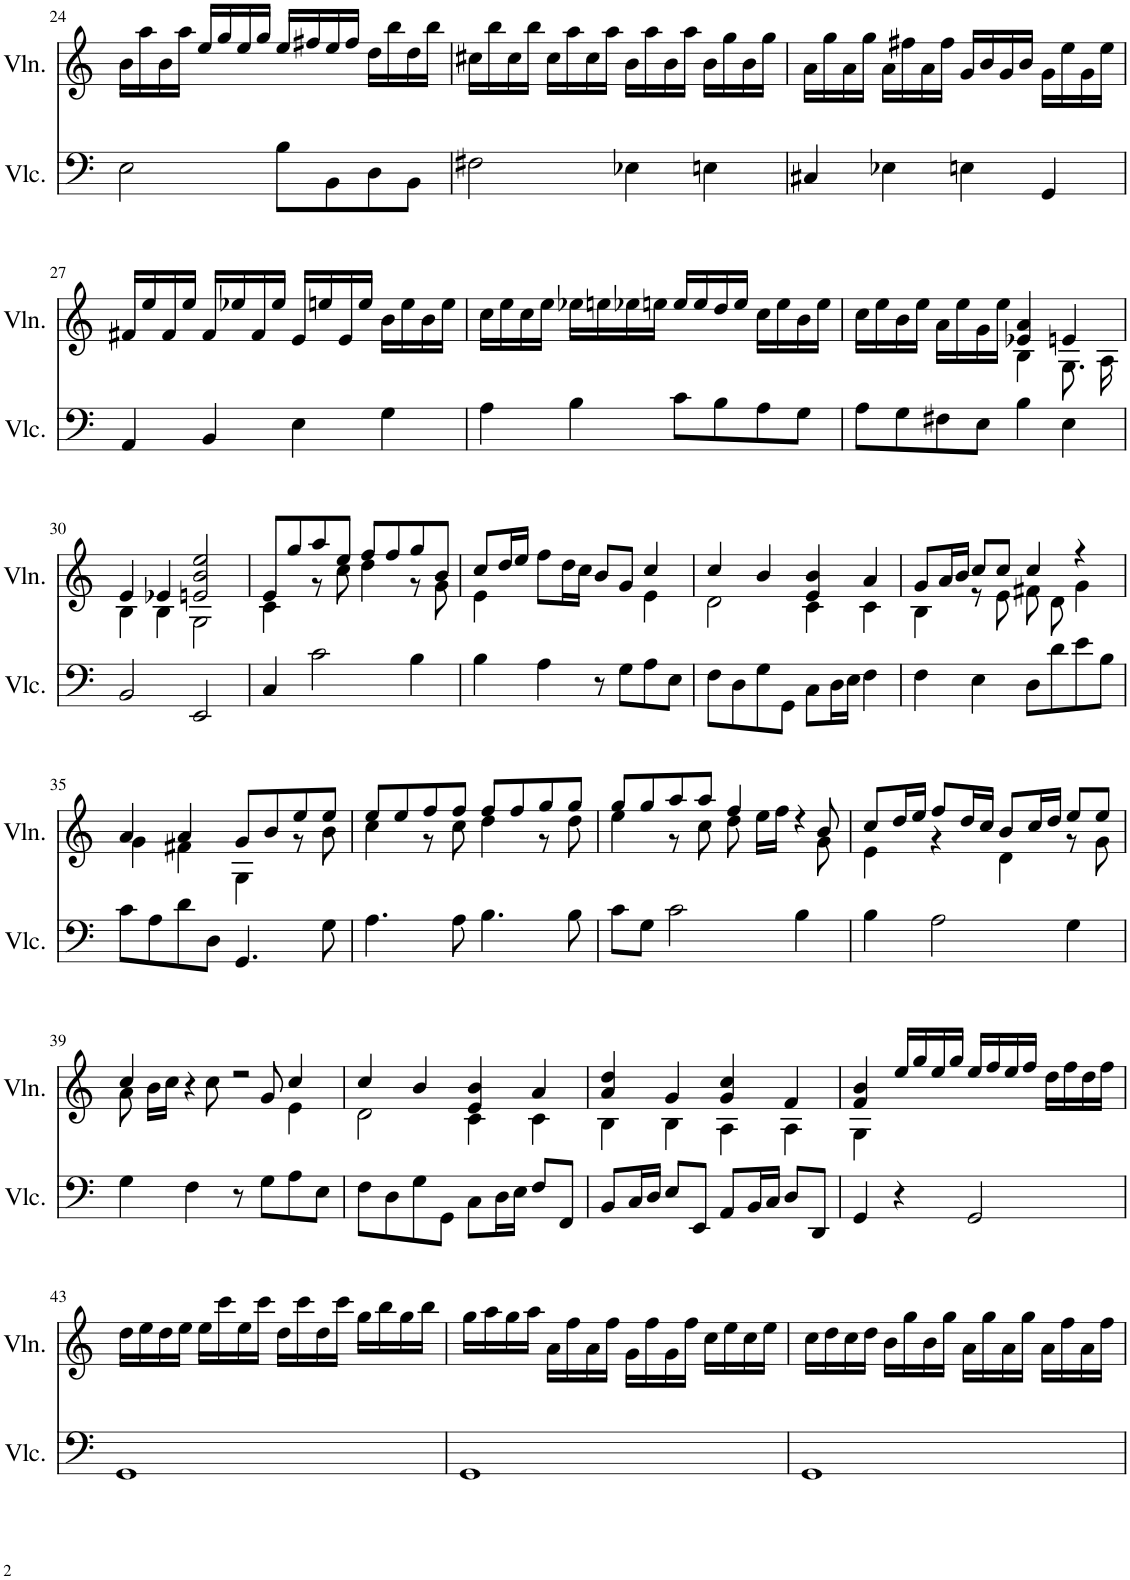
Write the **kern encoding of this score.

**kern	**kern
*part2	*part1
*staff2	*staff1
*I"Violoncello	*I"Violin
*I'Vlc.	*I'Vln.
!!LO:PB:g=z
*clefF4	*clefG2
*k[]	*k[]
*M4/4	*M4/4
*met(c)	*met(c)
=24	=24
2E\	16b\LL
.	16aa\
.	16b\
.	16aa\JJ
.	16ee/LL
.	16gg/
.	16ee/
.	16gg/JJ
8B\L	16ee/LL
.	16ff#X/
8BB\	16ee/
.	16ff#/JJ
8D\	16dd\LL
.	16bb\
8BB\J	16dd\
.	16bb\JJ
=25	=25
2F#X\	16cc#X\LL
.	16bb\
.	16cc#\
.	16bb\JJ
.	16cc#\LL
.	16aa\
.	16cc#\
.	16aa\JJ
4E-X\	16b\LL
.	16aa\
.	16b\
.	16aa\JJ
4En\	16b\LL
.	16gg\
.	16b\
.	16gg\JJ
=26	=26
4C#X/	16a\LL
.	16gg\
.	16a\
.	16gg\JJ
4E-X\	16a\LL
.	16ff#X\
.	16a\
.	16ff#\JJ
4En\	16g/LL
.	16b/
.	16g/
.	16b/JJ
4GG/	16g\LL
.	16ee\
.	16g\
.	16ee\JJ
!!LO:LB:g=z
=27	=27
4AA/	16f#X/LL
.	16ee/
.	16f#/
.	16ee/JJ
4BB/	16f#/LL
.	16ee-X/
.	16f#/
.	16ee-/JJ
4E\	16e/LL
.	16een/
.	16e/
.	16ee/JJ
4G\	16b\LL
.	16ee\
.	16b\
.	16ee\JJ
=28	=28
4A\	16cc\LL
.	16ee\
.	16cc\
.	16ee\JJ
4B\	16ee-X\LL
.	16een\
.	16ee-X\
.	16een\JJ
8c\L	16ee/LL
.	16ee/
8B\	16dd/
.	16ee/JJ
8A\	16cc\LL
.	16ee\
8G\J	16b\
.	16ee\JJ
=29	=29
*	*^
8A\L	16cc\LL	2ryy
.	16ee\	.
8G\	16b\	.
.	16ee\JJ	.
8F#X\	16a\LL	.
.	16ee\	.
8E\J	16g\	.
.	16ee\JJ	.
4B\	4e-X/ 4a/	4B\
4E\	4en/	8.G\
.	.	8ryy
16ryy	16A\	.
!!LO:LB:g=z	!!
=30	=30	=30
2BB/	4e/	4B\
.	4e-X/	4B\
2EE/	2en/ 2b/ 2ee/	2G\
=31	=31	=31
4C/	8e/L	4c\
.	8gg/	.
2c\	8aa/	8r
.	8ee/J	8cc\
.	8ff/L	4dd\
.	8ff/	.
4B\	8gg/	8r
.	8b/J	8g\
=32	=32	=32
4B\	8cc/L	4e\
.	16dd/L	.
.	16ee/JJ	.
4A\	8ff\L	2ryy
.	16dd\L	.
.	16cc\JJ	.
8r	8b/L	.
8G\L	8g/J	.
8A\	4cc/	4e\
8E\J	.	.
=33	=33	=33
8F\L	4cc/	2d\
8D\	.	.
8G\	4b/	.
8GG\J	.	.
8C\L	4e/ 4b/	4c\
16D\L	.	.
16E\JJ	.	.
4F\	4a/	4c\
=34	=34	=34
4F\	8g/L	4B\
.	16a/L	.
.	16b/JJ	.
4E\	8cc/L	8r
.	8cc/J	8e\
8D\L	4cc/	8f#X\
8d\	.	8ryy
8e\	8d\	4g\
8B\J	4r	.
8ryy	.	8ryy
!!LO:LB:g=z	!!
=35	=35	=35
8c\L	4a/	4g\
8A\	.	.
8d\	4a/	4f#X\
8D\J	.	.
4.GG/	8g/L	4G\
.	8b/	.
.	8ee/	8r
8G\	8ee/J	8b\
=36	=36	=36
4.A\	8ee/L	4cc\
.	8ee/	.
.	8ff/	8r
8A\	8ff/J	8cc\
4.B\	8ff/L	4dd\
.	8ff/	.
.	8gg/	8r
8B\	8gg/J	8dd\
=37	=37	=37
8c\L	8gg/L	4ee\
8G\J	8gg/	.
2c\	8aa/	8r
.	8aa/J	8cc\
.	4ff/	8dd\
.	.	4ryy
4B\	16ee\LL	.
.	16ff\JJ	.
.	4r	8g\
4ryy	.	4ryy
.	8b/	.
=38	=38	=38
4B\	8cc/L	4e\
.	16dd/L	.
.	16ee/JJ	.
2A\	8ff/L	4r
.	16dd/L	.
.	16cc/JJ	.
.	8b/L	4d\
.	16cc/L	.
.	16dd/JJ	.
4G\	8ee/L	8r
.	8ee/J	8g\
!!LO:LB:g=z	!!
=39	=39	=39
4G\	4cc/	8a\
.	.	8ryy
*	*v	*v
4F\	16b\LL
.	16cc\JJ
.	4r
8r	.
8G\L	8cc\
*	*^
8A\	2r	4e\
8E\J	.	.
2ryy	.	2ryy
.	8g/	.
.	4cc/	.
8ryy	.	8ryy
=40	=40	=40
8F\L	4cc/	2d\
8D\	.	.
8G\	4b/	.
8GG\J	.	.
8C\L	4e/ 4b/	4c\
16D\L	.	.
16E\JJ	.	.
8F/L	4a/	4c\
8FF/J	.	.
=41	=41	=41
8BB/L	4a/ 4dd/	4B\
16C/L	.	.
16D/JJ	.	.
8E/L	4g/	4B\
8EE/J	.	.
8AA/L	4g/ 4cc/	4A\
16BB/L	.	.
16C/JJ	.	.
8D/L	4f/	4A\
8DD/J	.	.
=42	=42	=42
4GG/	4f/ 4b/	4G\
4r	16ee/LL	2.ryy
.	16gg/	.
.	16ee/	.
.	16gg/JJ	.
2GG/	16ee/LL	.
.	16ff/	.
.	16ee/	.
.	16ff/JJ	.
.	16dd\LL	.
.	16ff\	.
.	16dd\	.
.	16ff\JJ	.
*	*v	*v
!!LO:LB:g=z
=43	=43
1GG	16dd\LL
.	16ee\
.	16dd\
.	16ee\JJ
.	16ee\LL
.	16ccc\
.	16ee\
.	16ccc\JJ
.	16dd\LL
.	16ccc\
.	16dd\
.	16ccc\JJ
.	16gg\LL
.	16bb\
.	16gg\
.	16bb\JJ
=44	=44
1GG	16gg\LL
.	16aa\
.	16gg\
.	16aa\JJ
.	16a\LL
.	16ff\
.	16a\
.	16ff\JJ
.	16g\LL
.	16ff\
.	16g\
.	16ff\JJ
.	16cc\LL
.	16ee\
.	16cc\
.	16ee\JJ
=45	=45
1GG	16cc\LL
.	16dd\
.	16cc\
.	16dd\JJ
.	16b\LL
.	16gg\
.	16b\
.	16gg\JJ
.	16a\LL
.	16gg\
.	16a\
.	16gg\JJ
.	16a\LL
.	16ff\
.	16a\
.	16ff\JJ
=	=
*-	*-
